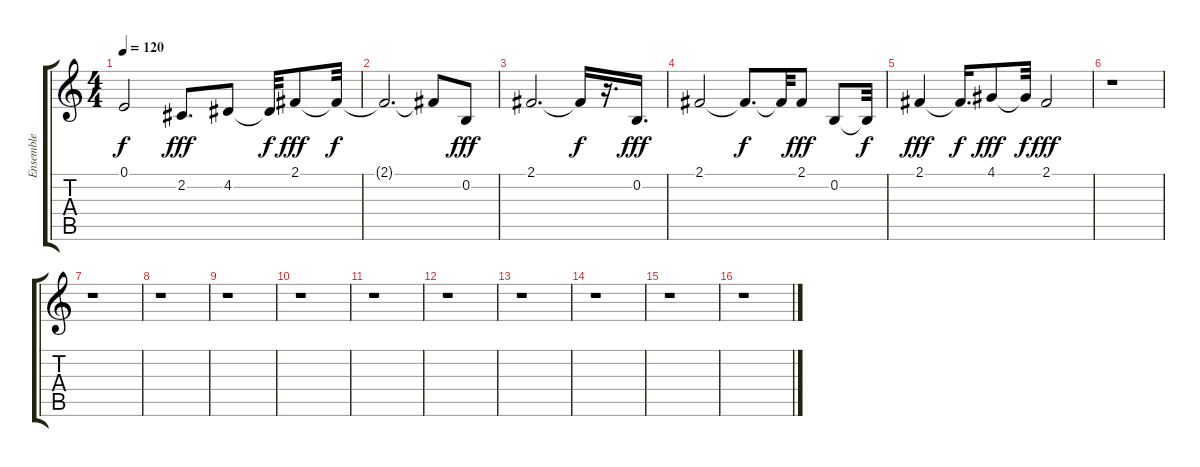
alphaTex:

\track ("Ensemble" "Ensemble") {instrument stringensemble2}
\staff {score tabs}
\tuning (E4 B3 G3 D3 A2 E2) {hide}
\ts (4 4)
\tempo 120
\clef g2
\ks c
0.1{t}.2{dy f} 2.2.8{d dy fff} 4.2.8 4.2{t}.32{dy f} 2.1.8{dy fff} 2.1{t}.32{dy f} |
2.1{t}.2{d} 2.1{t}.8 0.2.8{dy fff} |
2.1.2{d} 2.1{t}.16{dy f} r.16{d} 0.2.16{d dy fff} |
2.1.2 2.1{t}.8{d dy f} 2.1{t}.32 2.1.8{dy fff} 0.2.8 0.2{t}.32{dy f} |
2.1.4{dy fff} 2.1{t}.16{d dy f} 4.1.8{dy fff} 4.1{t}.32{dy f} 2.1.2{dy fff} |
r.1 |
r.1 |
r.1 |
r.1 |
r.1 |
r.1 |
r.1 |
r.1 |
r.1 |
r.1 |
r.1
